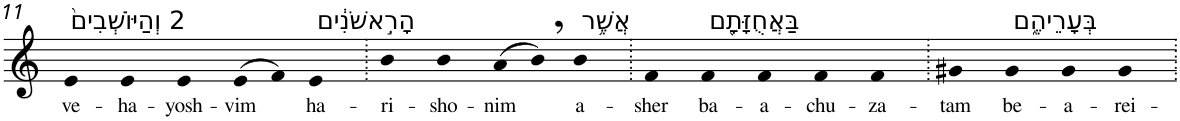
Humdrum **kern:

**kern	**text
*part1	*part1
*staff1	*staff1
*I"Piano	*
*I'Pno	*
!!LO:PB:g=z
*clefG2	*
*k[]	*
=11	=11
!LO:TX:a:t=2 וְהַיּוֹשְׁבִים֙	!
!	!LO:LY:b
4e	ve-
!	!LO:LY:b
4e	-ha-
!	!LO:LY:b
4e	-yosh-
!	!LO:LY:b
(>8e	-vim
8f)	.
!LO:TX:a:t=הָרִ֣אשֹׁנִ֔ים	!
!	!LO:LY:b
4e	ha-
=12.	=12.
!	!LO:LY:b
4b	-ri-
!	!LO:LY:b
4b	-sho-
!	!LO:LY:b
(>8a	-nim
8b,)	.
!LO:TX:a:t=אֲשֶׁ֥ר	!
!	!LO:LY:b
4b	a-
=13.	=13.
!	!LO:LY:b
4f	-sher
!LO:TX:a:t=בַּאֲחֻזָּתָ֖ם	!
!	!LO:LY:b
4f	ba-
!	!LO:LY:b
4f	-a-
!	!LO:LY:b
4f	-chu-
!	!LO:LY:b
4f	-za-
=14.	=14.
!	!LO:LY:b
4g#X	-tam
!LO:TX:a:t=בְּעָרֵיהֶ֑ם	!
!	!LO:LY:b
4g#	be-
!	!LO:LY:b
4g#	-a-
!	!LO:LY:b
4g#	-rei-
=.	=.
*-	*-
